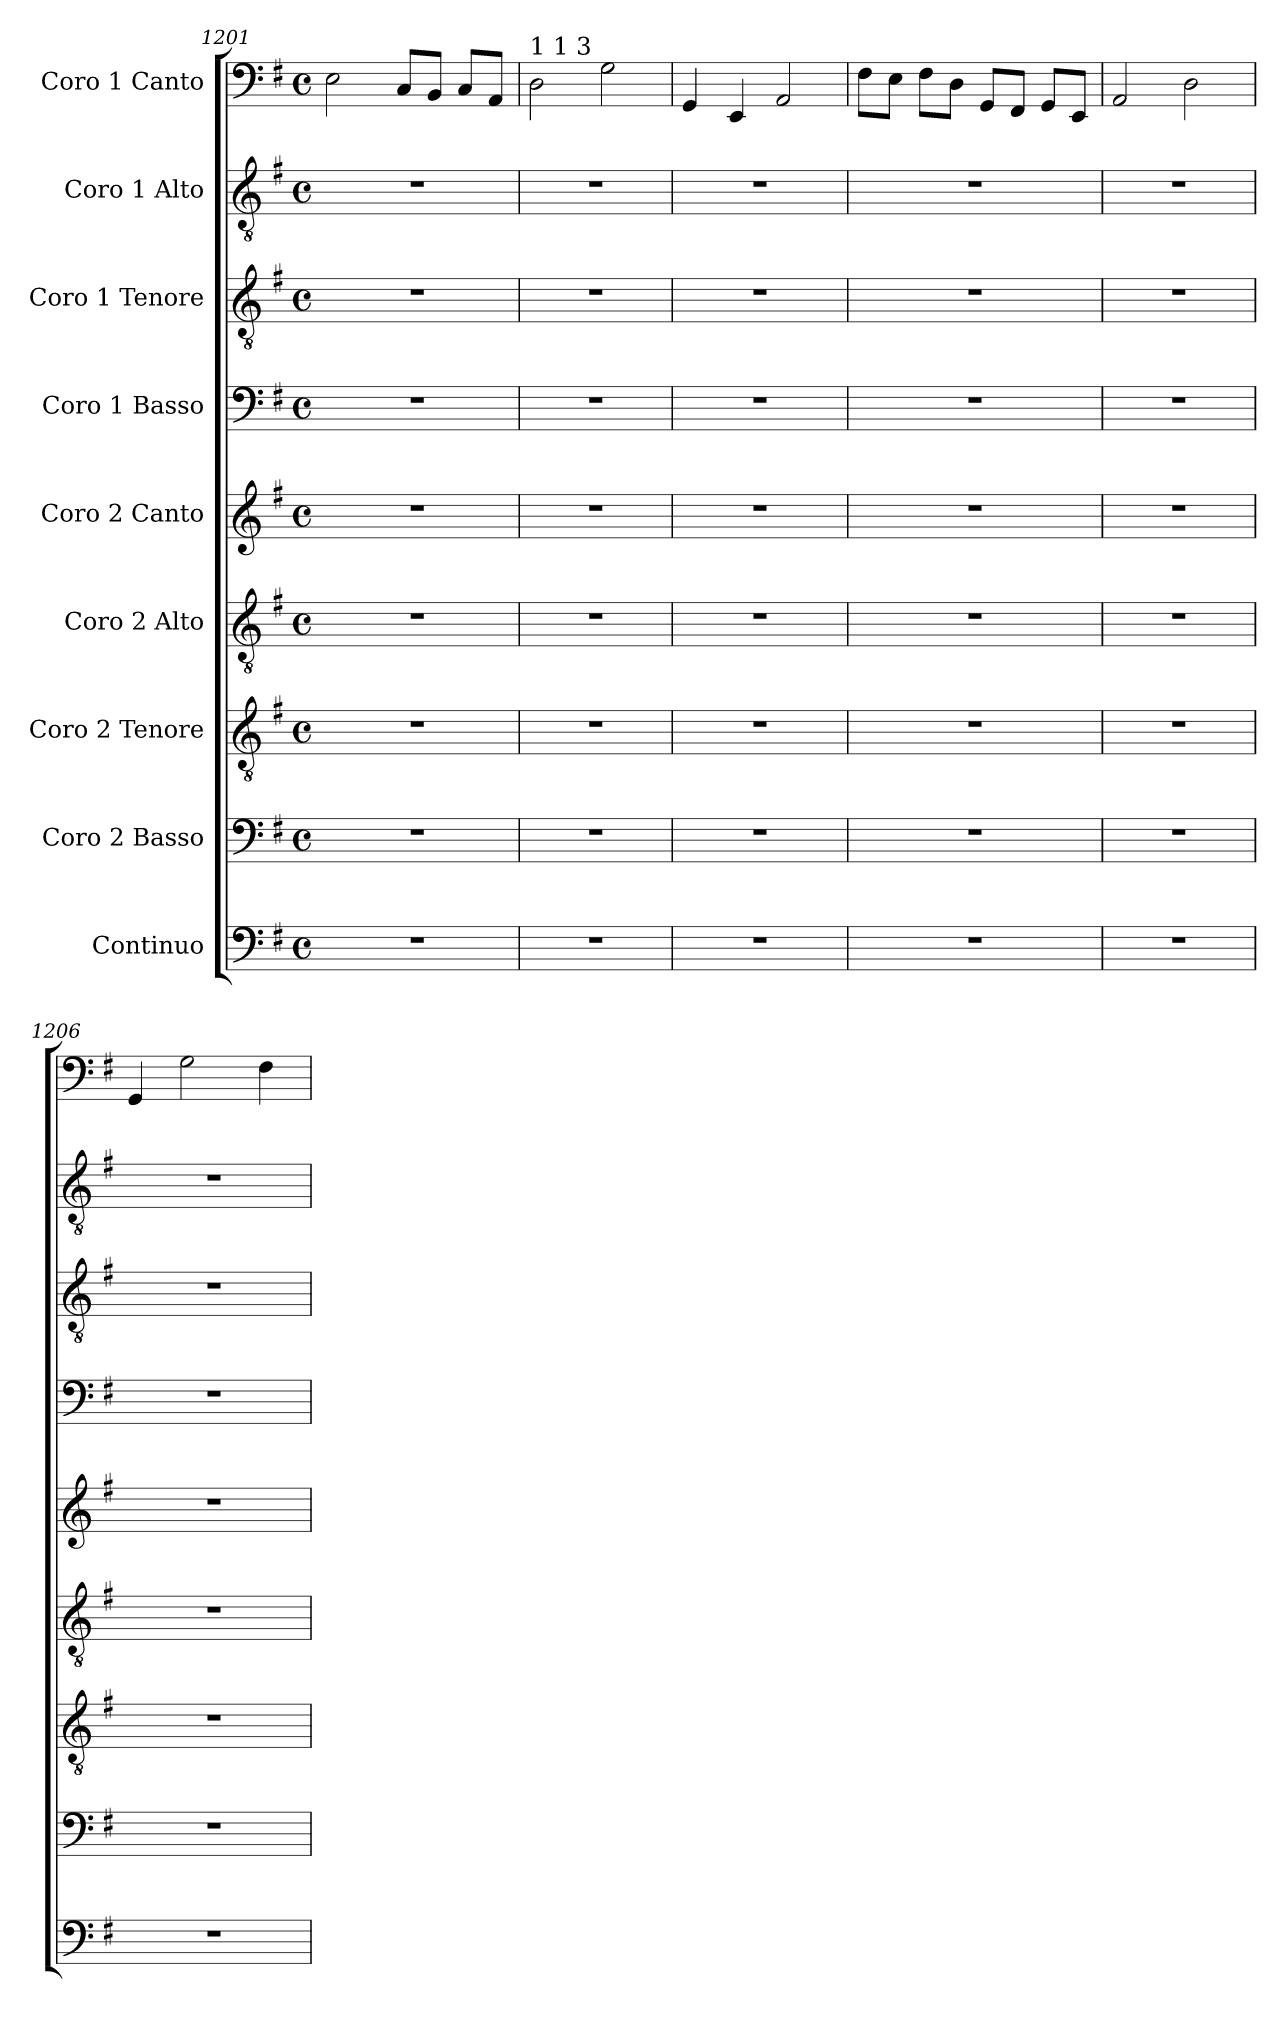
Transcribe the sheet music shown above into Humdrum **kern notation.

**kern	**kern	**kern	**kern	**kern	**kern	**kern	**kern	**kern
*part9	*part8	*part7	*part6	*part5	*part4	*part3	*part2	*part1
*staff9	*staff8	*staff7	*staff6	*staff5	*staff4	*staff3	*staff2	*staff1
*I"Continuo	*I"Coro 2  Basso	*I"Coro 2  Tenore	*I"Coro 2  Alto	*I"Coro 2  Canto	*I"Coro 1  Basso	*I"Coro 1  Tenore	*I"Coro 1  Alto	*I"Coro 1  Canto
*clefF4	*clefF4	*clefGv2	*clefGv2	*clefG2	*clefF4	*clefGv2	*clefGv2	*clefF4
*k[f#]	*k[f#]	*k[f#]	*k[f#]	*k[f#]	*k[f#]	*k[f#]	*k[f#]	*k[f#]
*G:	*G:	*G:	*G:	*G:	*G:	*G:	*G:	*G:
*M4/4	*M4/4	*M4/4	*M4/4	*M4/4	*M4/4	*M4/4	*M4/4	*M4/4
*met(c)	*met(c)	*met(c)	*met(c)	*met(c)	*met(c)	*met(c)	*met(c)	*met(c)
=1201	=1201	=1201	=1201	=1201	=1201	=1201	=1201	=1201
1r	1r	1r	1r	1r	1r	1r	1r	2E\
.	.	.	.	.	.	.	.	8C/L
.	.	.	.	.	.	.	.	8BB/J
.	.	.	.	.	.	.	.	8C/L
.	.	.	.	.	.	.	.	8AA/J
!!LO:LB:g=z
=1202	=1202	=1202	=1202	=1202	=1202	=1202	=1202	=1202
!	!	!	!	!	!	!	!	!LO:TX:a:t=1 1 3
1r	1r	1r	1r	1r	1r	1r	1r	2D\
.	.	.	.	.	.	.	.	2G\
=1203	=1203	=1203	=1203	=1203	=1203	=1203	=1203	=1203
1r	1r	1r	1r	1r	1r	1r	1r	4GG/
.	.	.	.	.	.	.	.	4EE/
.	.	.	.	.	.	.	.	2AA/
=1204	=1204	=1204	=1204	=1204	=1204	=1204	=1204	=1204
1r	1r	1r	1r	1r	1r	1r	1r	8F#\L
.	.	.	.	.	.	.	.	8E\J
.	.	.	.	.	.	.	.	8F#\L
.	.	.	.	.	.	.	.	8D\J
.	.	.	.	.	.	.	.	8GG/L
.	.	.	.	.	.	.	.	8FF#/J
.	.	.	.	.	.	.	.	8GG/L
.	.	.	.	.	.	.	.	8EE/J
=1205	=1205	=1205	=1205	=1205	=1205	=1205	=1205	=1205
1r	1r	1r	1r	1r	1r	1r	1r	2AA/
.	.	.	.	.	.	.	.	2D\
=1206	=1206	=1206	=1206	=1206	=1206	=1206	=1206	=1206
1r	1r	1r	1r	1r	1r	1r	1r	4GG/
.	.	.	.	.	.	.	.	2G\
.	.	.	.	.	.	.	.	4F#\
=	=	=	=	=	=	=	=	=
*-	*-	*-	*-	*-	*-	*-	*-	*-
